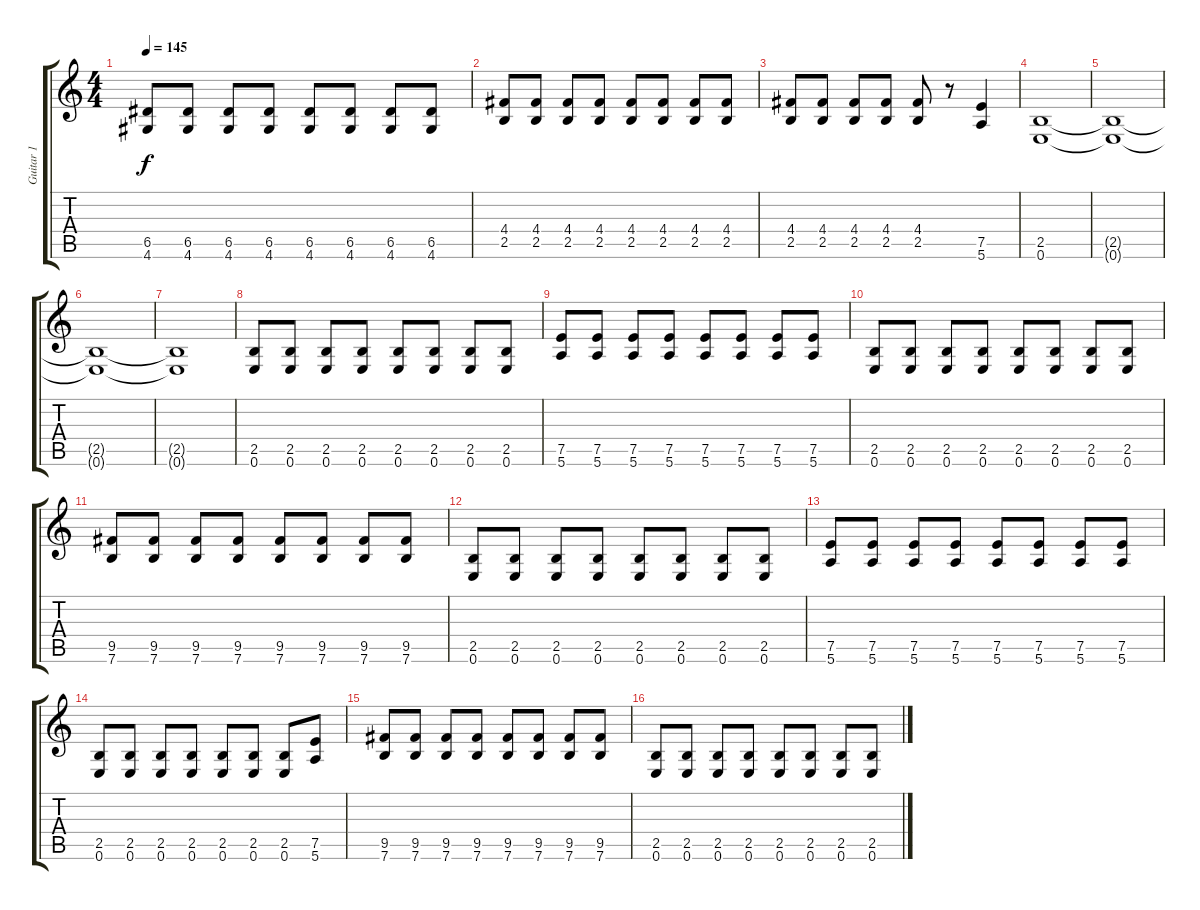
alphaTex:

\track ("Guitar 1" "Guitar 1") {instrument distortionguitar}
\staff {score tabs}
\tuning (E4 B3 G3 D3 A2 E2) {hide}
\ts (4 4)
\tempo 145
\clef g2
\ks c
(6.5 4.6).8{dy f} (6.5 4.6).8 (6.5 4.6).8 (6.5 4.6).8 (6.5 4.6).8 (6.5 4.6).8 (6.5 4.6).8 (6.5 4.6).8 |
(4.4 2.5).8 (4.4 2.5).8 (4.4 2.5).8 (4.4 2.5).8 (4.4 2.5).8 (4.4 2.5).8 (4.4 2.5).8 (4.4 2.5).8 |
(4.4 2.5).8 (4.4 2.5).8 (4.4 2.5).8 (4.4 2.5).8 (4.4 2.5).8 r.8 (7.5 5.6).4 |
(2.5 0.6).1 |
(2.5{t} 0.6{t}).1 |
(2.5{t} 0.6{t}).1 |
(2.5{t} 0.6{t}).1 |
(2.5 0.6).8 (2.5 0.6).8 (2.5 0.6).8 (2.5 0.6).8 (2.5 0.6).8 (2.5 0.6).8 (2.5 0.6).8 (2.5 0.6).8 |
(7.5 5.6).8 (7.5 5.6).8 (7.5 5.6).8 (7.5 5.6).8 (7.5 5.6).8 (7.5 5.6).8 (7.5 5.6).8 (7.5 5.6).8 |
(2.5 0.6).8 (2.5 0.6).8 (2.5 0.6).8 (2.5 0.6).8 (2.5 0.6).8 (2.5 0.6).8 (2.5 0.6).8 (2.5 0.6).8 |
(9.5 7.6).8 (9.5 7.6).8 (9.5 7.6).8 (9.5 7.6).8 (9.5 7.6).8 (9.5 7.6).8 (9.5 7.6).8 (9.5 7.6).8 |
(2.5 0.6).8 (2.5 0.6).8 (2.5 0.6).8 (2.5 0.6).8 (2.5 0.6).8 (2.5 0.6).8 (2.5 0.6).8 (2.5 0.6).8 |
(7.5 5.6).8 (7.5 5.6).8 (7.5 5.6).8 (7.5 5.6).8 (7.5 5.6).8 (7.5 5.6).8 (7.5 5.6).8 (7.5 5.6).8 |
(2.5 0.6).8 (2.5 0.6).8 (2.5 0.6).8 (2.5 0.6).8 (2.5 0.6).8 (2.5 0.6).8 (2.5 0.6).8 (7.5 5.6).8 |
(9.5 7.6).8 (9.5 7.6).8 (9.5 7.6).8 (9.5 7.6).8 (9.5 7.6).8 (9.5 7.6).8 (9.5 7.6).8 (9.5 7.6).8 |
(2.5 0.6).8 (2.5 0.6).8 (2.5 0.6).8 (2.5 0.6).8 (2.5 0.6).8 (2.5 0.6).8 (2.5 0.6).8 (2.5 0.6).8
